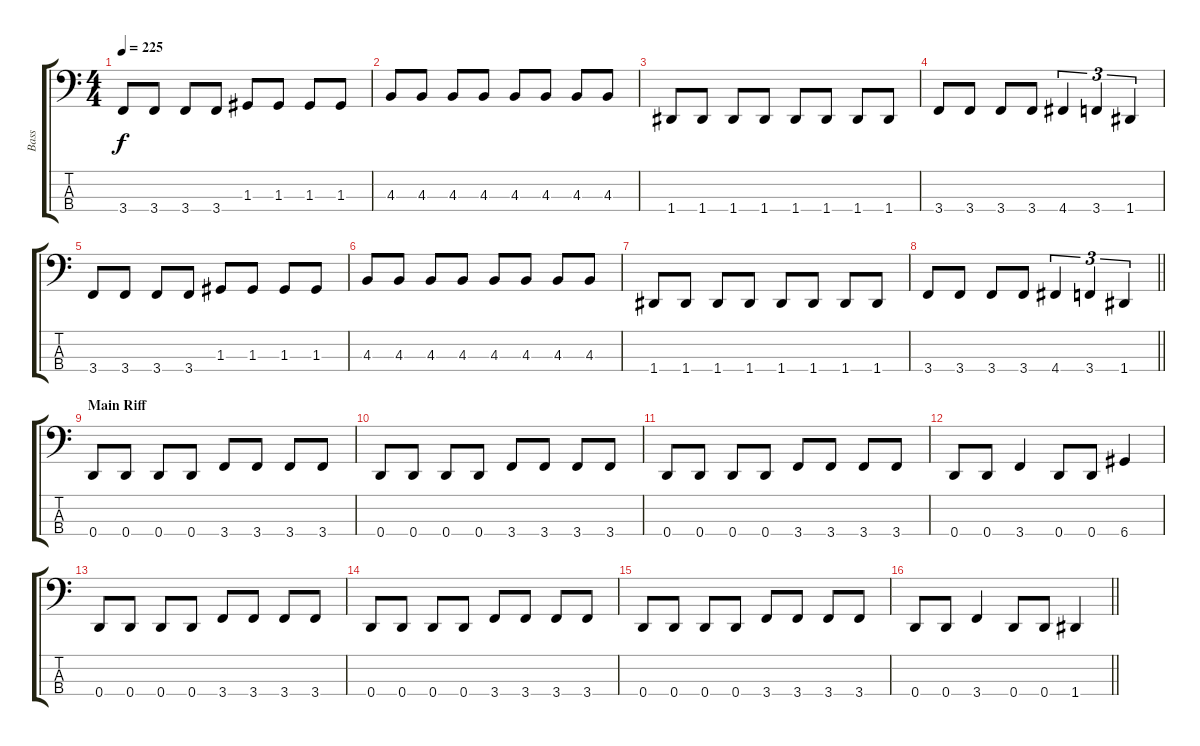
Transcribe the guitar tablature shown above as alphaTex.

\track ("Bass" "Bass") {instrument electricbassfinger}
\staff {score tabs}
\tuning (F2 C2 G1 D1) {hide}
\ts (4 4)
\tempo 225
\clef f4
\ks c
3.4.8{dy f} 3.4.8 3.4.8 3.4.8 1.3.8 1.3.8 1.3.8 1.3.8 |
4.3.8 4.3.8 4.3.8 4.3.8 4.3.8 4.3.8 4.3.8 4.3.8 |
1.4.8 1.4.8 1.4.8 1.4.8 1.4.8 1.4.8 1.4.8 1.4.8 |
3.4.8 3.4.8 3.4.8 3.4.8 4.4.4{tu (3 2)} 3.4.4{tu (3 2)} 1.4.4{tu (3 2)} |
3.4.8 3.4.8 3.4.8 3.4.8 1.3.8 1.3.8 1.3.8 1.3.8 |
4.3.8 4.3.8 4.3.8 4.3.8 4.3.8 4.3.8 4.3.8 4.3.8 |
1.4.8 1.4.8 1.4.8 1.4.8 1.4.8 1.4.8 1.4.8 1.4.8 |
\barLineRight lightlight
3.4.8 3.4.8 3.4.8 3.4.8 4.4.4{tu (3 2)} 3.4.4{tu (3 2)} 1.4.4{tu (3 2)} |
\section ("" "Main Riff")
0.4.8 0.4.8 0.4.8 0.4.8 3.4.8 3.4.8 3.4.8 3.4.8 |
0.4.8 0.4.8 0.4.8 0.4.8 3.4.8 3.4.8 3.4.8 3.4.8 |
0.4.8 0.4.8 0.4.8 0.4.8 3.4.8 3.4.8 3.4.8 3.4.8 |
0.4.8 0.4.8 3.4.4 0.4.8 0.4.8 6.4.4 |
0.4.8 0.4.8 0.4.8 0.4.8 3.4.8 3.4.8 3.4.8 3.4.8 |
0.4.8 0.4.8 0.4.8 0.4.8 3.4.8 3.4.8 3.4.8 3.4.8 |
0.4.8 0.4.8 0.4.8 0.4.8 3.4.8 3.4.8 3.4.8 3.4.8 |
\barLineRight lightlight
0.4.8 0.4.8 3.4.4 0.4.8 0.4.8 1.4.4
